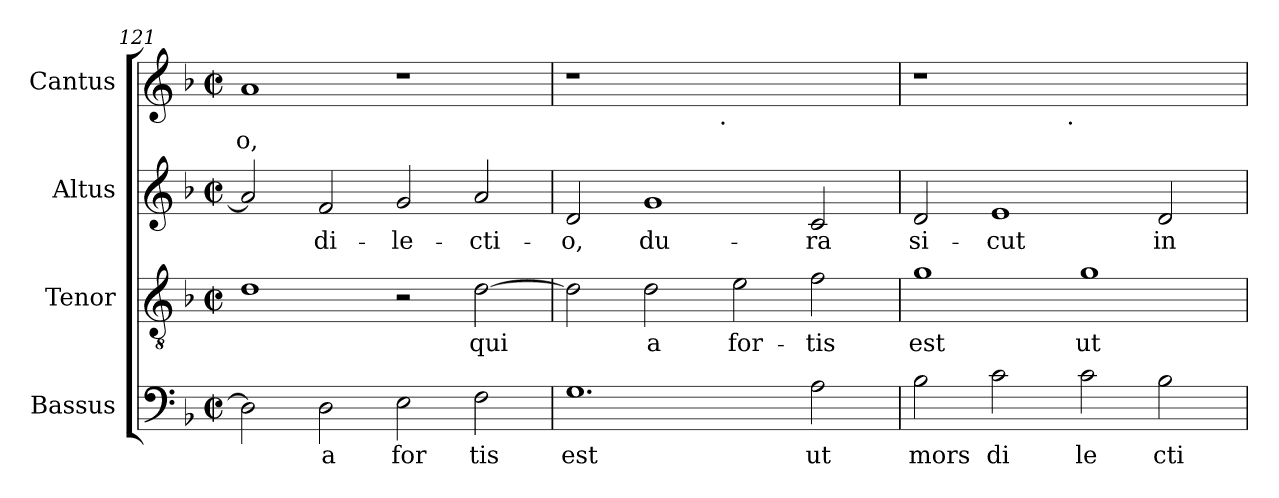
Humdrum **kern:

**kern	**text	**kern	**text	**kern	**text	**kern	**text
*part4	*part4	*part3	*part3	*part2	*part2	*part1	*part1
*staff4	*staff4	*staff3	*staff3	*staff2	*staff2	*staff1	*staff1
*I"Bassus	*	*I"Tenor	*	*I"Altus	*	*I"Cantus	*
*clefF4	*	*clefGv2	*	*clefG2	*	*clefG2	*
*k[b-]	*	*k[b-]	*	*k[b-]	*	*k[b-]	*
*F:	*	*F:	*	*F:	*	*F:	*
*M2/2	*	*M2/2	*	*M2/2	*	*M2/2	*
*met(c|)	*	*met(c|)	*	*met(c|)	*	*met(c|)	*
=121	=121	=121	=121	=121	=121	=121	=121
!	!LO:LY:b:cj	!	!LO:LY:b:cj	!	!LO:LY:b:cj	!	!LO:LY:b:cj
2D\]	.	1d	.	2a/]	.	1a	-o,
!	!LO:LY:b:cj	!	!	!	!LO:LY:b:cj	!	!
2D\	a	.	.	2f/	di-	.	.
!	!LO:LY:b:cj	!	!	!	!LO:LY:b:cj	!	!
2E\	for	2r	.	2g/	-le-	1r	.
!	!LO:LY:b:cj	!	!LO:LY:b:cj	!	!LO:LY:b:cj	!	!
2F\	tis	[>2d\	qui-	2a/	-cti-	.	.
=122	=122	=122	=122	=122	=122	=122	=122
!	!LO:LY:b:cj	!	!LO:LY:b:cj	!	!LO:LY:b:cj	!	!
*	*	*	*	*	*	*^	*
1.G	est	2d\]	--	2d/	-o,	1r	2ryy	.
!	!	!	!LO:LY:b:cj	!	!LO:LY:b:cj	!	!	!
.	.	2d\	-a	1g	du-	.	4...ryy	.
!	!	!	!	!	!	!	!LO:TX:b:t=.	!
.	.	.	.	.	.	.	1ryy	.
!	!	!	!LO:LY:b:cj	!	!	!	!	!
.	.	2e\	for-	.	.	1ryy	.	.
!	!LO:LY:b:cj	!	!LO:LY:b:cj	!	!LO:LY:b:cj	!	!	!
2A\	ut	2f\	-tis	2c/	-ra	.	.	.
.	.	.	.	.	.	.	32ryy	.
=123	=123	=123	=123	=123	=123	=123	=123	=123
!	!LO:LY:b:cj	!	!LO:LY:b:cj	!	!LO:LY:b:cj	!	!	!
2B-\	mors	1g	est	2d/	si-	1r	2ryy	.
!	!LO:LY:b:cj	!	!	!	!LO:LY:b:cj	!	!	!
2c\	di	.	.	1e	-cut	.	4...ryy	.
!	!	!	!	!	!	!	!LO:TX:b:t=.	!
.	.	.	.	.	.	.	1ryy	.
!	!LO:LY:b:cj	!	!LO:LY:b:cj	!	!	!	!	!
2c\	le	1g	ut	.	.	1ryy	.	.
!	!LO:LY:b:cj	!	!	!	!LO:LY:b:cj	!	!	!
2B-\	cti	.	.	2d/	in-	.	.	.
.	.	.	.	.	.	.	32ryy	.
*	*	*	*	*	*	*v	*v	*
=	=	=	=	=	=	=	=
*-	*-	*-	*-	*-	*-	*-	*-
